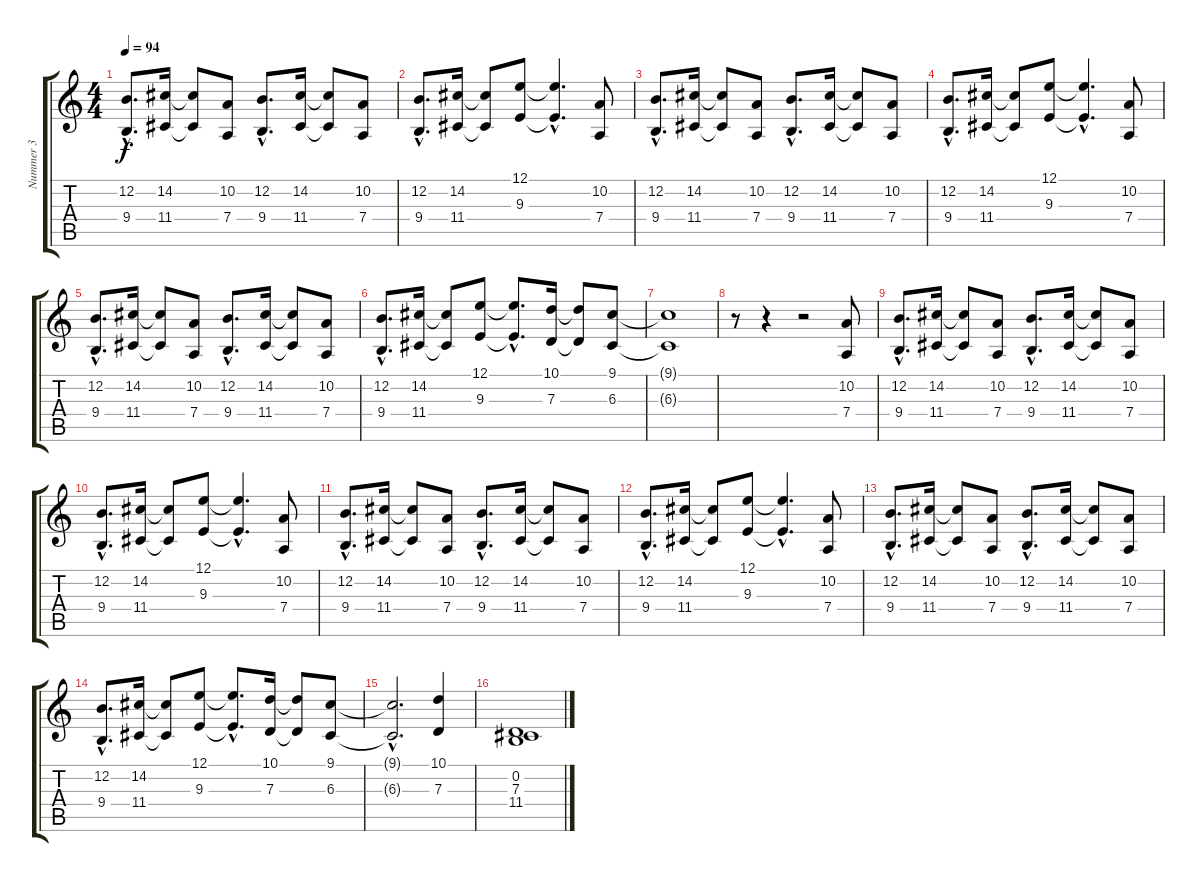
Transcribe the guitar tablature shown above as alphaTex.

\track ("Nummer 3" "Nummer 3") {instrument synthstrings1}
\staff {score tabs}
\tuning (E4 B3 G3 D3 A2 E2) {hide}
\ts (4 4)
\tempo 94
\clef g2
\ks c
(12.2{hac} 9.4{hac}).8{d dy f} (14.2 11.4).16 (14.2{t} 11.4{t}).8 (10.2 7.4).8 (12.2{hac} 9.4{hac}).8{d} (14.2 11.4).16 (14.2{t} 11.4{t}).8 (10.2 7.4).8 |
(12.2{hac} 9.4{hac}).8{d} (14.2 11.4).16 (14.2{t} 11.4{t}).8 (12.1 9.3).8 (12.1{hac t} 9.3{hac t}).4{d} (10.2 7.4).8 |
(12.2{hac} 9.4{hac}).8{d} (14.2 11.4).16 (14.2{t} 11.4{t}).8 (10.2 7.4).8 (12.2{hac} 9.4{hac}).8{d} (14.2 11.4).16 (14.2{t} 11.4{t}).8 (10.2 7.4).8 |
(12.2{hac} 9.4{hac}).8{d} (14.2 11.4).16 (14.2{t} 11.4{t}).8 (12.1 9.3).8 (12.1{hac t} 9.3{hac t}).4{d} (10.2 7.4).8 |
(12.2{hac} 9.4{hac}).8{d} (14.2 11.4).16 (14.2{t} 11.4{t}).8 (10.2 7.4).8 (12.2{hac} 9.4{hac}).8{d} (14.2 11.4).16 (14.2{t} 11.4{t}).8 (10.2 7.4).8 |
(12.2{hac} 9.4{hac}).8{d} (14.2 11.4).16 (14.2{t} 11.4{t}).8 (12.1 9.3).8 (12.1{hac t} 9.3{hac t}).8{d} (10.1 7.3).16 (10.1{t} 7.3{t}).8 (9.1 6.3).8 |
(9.1{t} 6.3{t}).1 |
r.8 r.4 r.2 (10.2 7.4).8 |
(12.2{hac} 9.4{hac}).8{d} (14.2 11.4).16 (14.2{t} 11.4{t}).8 (10.2 7.4).8 (12.2{hac} 9.4{hac}).8{d} (14.2 11.4).16 (14.2{t} 11.4{t}).8 (10.2 7.4).8 |
(12.2{hac} 9.4{hac}).8{d} (14.2 11.4).16 (14.2{t} 11.4{t}).8 (12.1 9.3).8 (12.1{hac t} 9.3{hac t}).4{d} (10.2 7.4).8 |
(12.2{hac} 9.4{hac}).8{d} (14.2 11.4).16 (14.2{t} 11.4{t}).8 (10.2 7.4).8 (12.2{hac} 9.4{hac}).8{d} (14.2 11.4).16 (14.2{t} 11.4{t}).8 (10.2 7.4).8 |
(12.2{hac} 9.4{hac}).8{d} (14.2 11.4).16 (14.2{t} 11.4{t}).8 (12.1 9.3).8 (12.1{hac t} 9.3{hac t}).4{d} (10.2 7.4).8 |
(12.2{hac} 9.4{hac}).8{d} (14.2 11.4).16 (14.2{t} 11.4{t}).8 (10.2 7.4).8 (12.2{hac} 9.4{hac}).8{d} (14.2 11.4).16 (14.2{t} 11.4{t}).8 (10.2 7.4).8 |
(12.2{hac} 9.4{hac}).8{d} (14.2 11.4).16 (14.2{t} 11.4{t}).8 (12.1 9.3).8 (12.1{hac t} 9.3{hac t}).8{d} (10.1 7.3).16 (10.1{t} 7.3{t}).8 (9.1 6.3).8 |
(9.1{hac t} 6.3{hac t}).2{d} (10.1 7.3).4 |
(0.2 7.3 11.4).1
